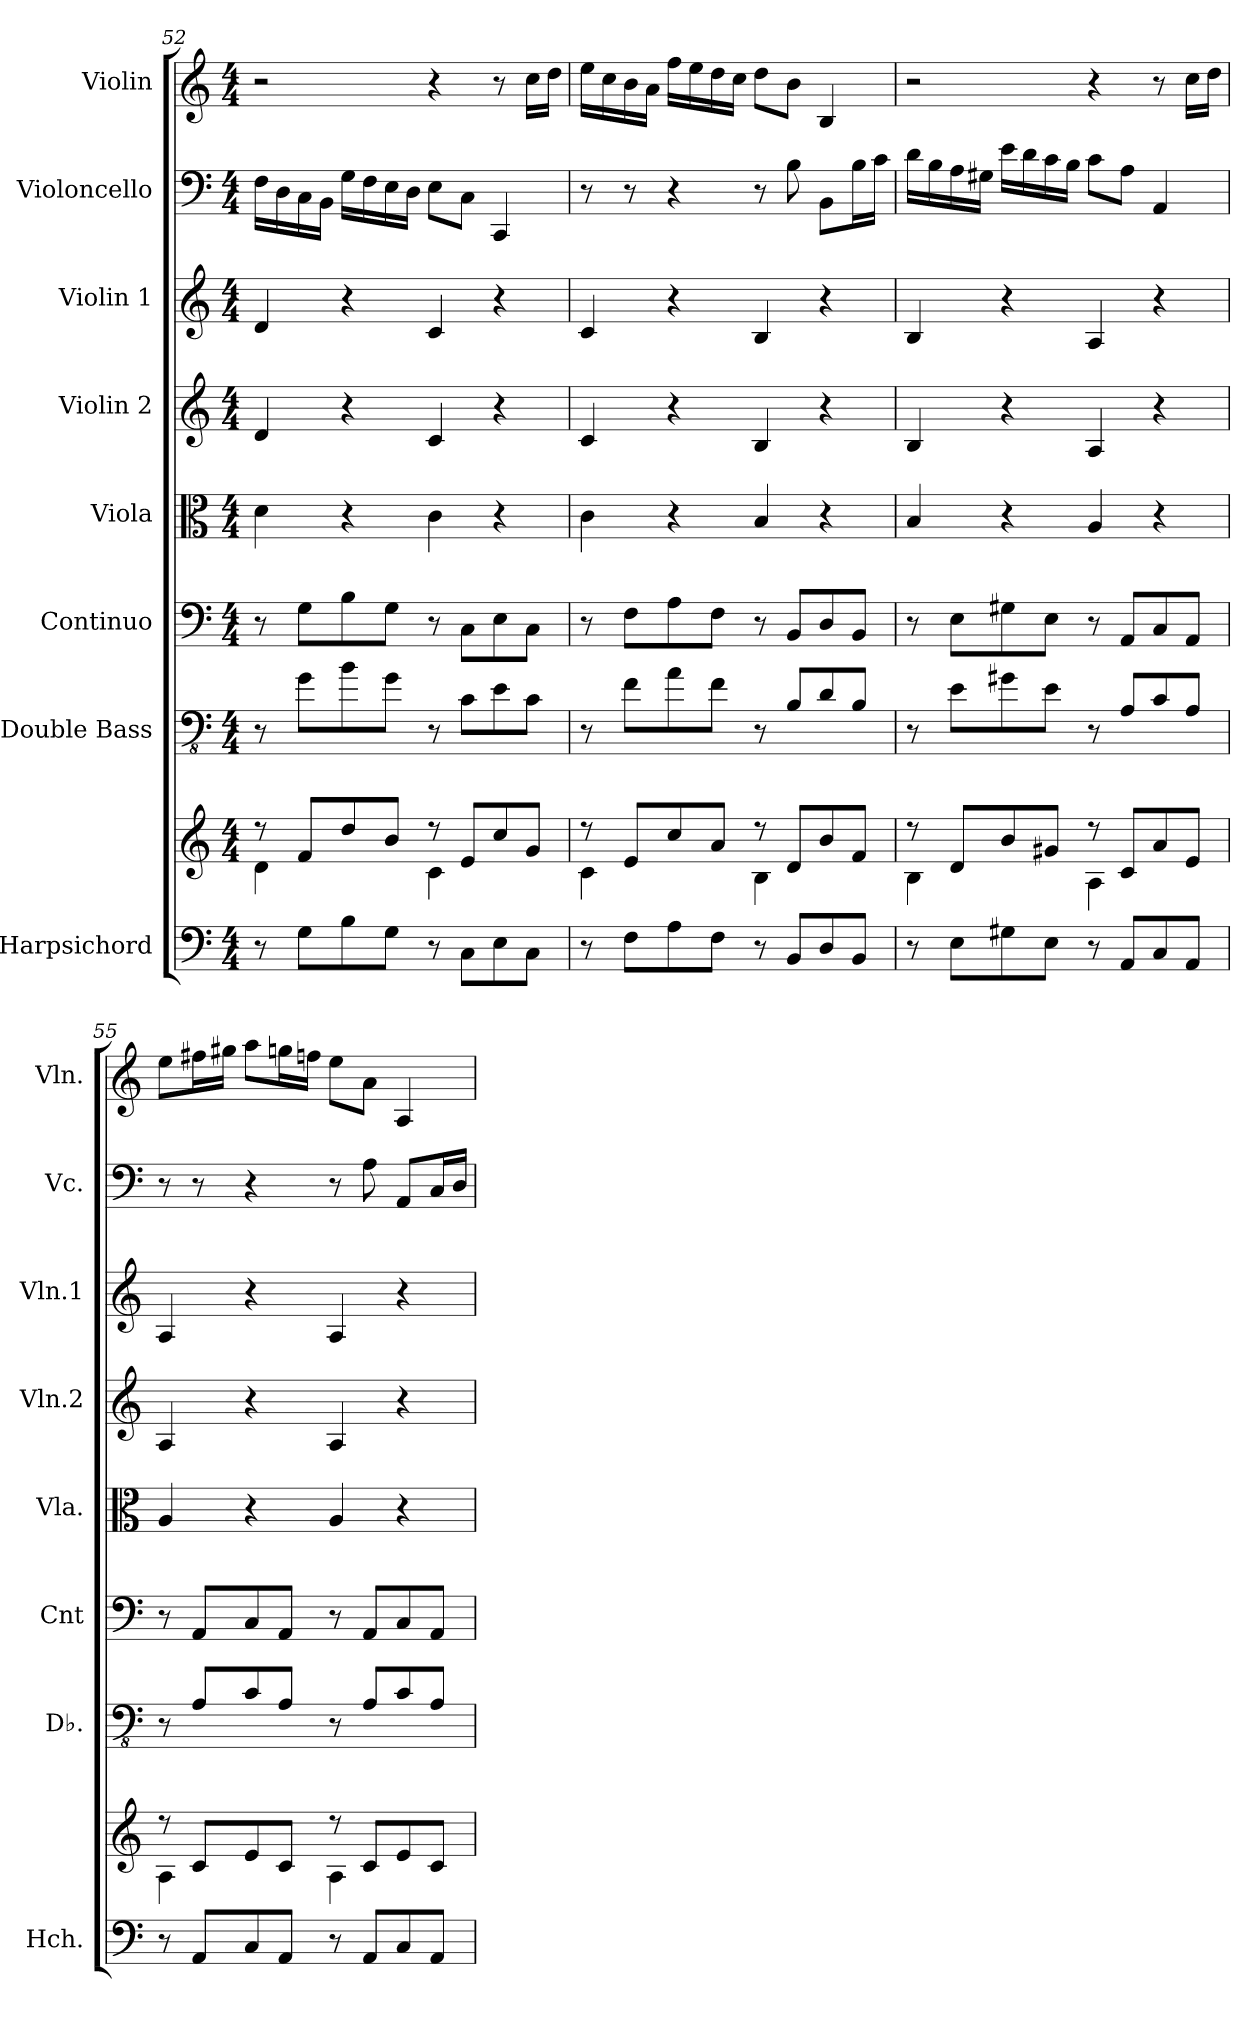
**kern	**kern	**kern	**kern	**kern	**kern	**kern	**kern	**kern
*part8	*part8	*part7	*part6	*part5	*part4	*part3	*part2	*part1
*staff9	*staff8	*staff7	*staff6	*staff5	*staff4	*staff3	*staff2	*staff1
*I"Harpsichord	*	*I"Double Bass	*I"Continuo	*I"Viola	*I"Violin 2	*I"Violin 1	*I"Violoncello	*I"Violin
*I'Hch.	*	*I'Db.	*I'Cnt	*I'Vla.	*I'Vln.2	*I'Vln.1	*I'Vc.	*I'Vln.
*clefF4	*clefG2	*clefFv4	*clefF4	*clefC3	*clefG2	*clefG2	*clefF4	*clefG2
*	*	*ITrd7c12	*	*	*	*	*	*
*k[]	*k[]	*k[]	*k[]	*k[]	*k[]	*k[]	*k[]	*k[]
*M4/4	*M4/4	*M4/4	*M4/4	*M4/4	*M4/4	*M4/4	*M4/4	*M4/4
=52	=52	=52	=52	=52	=52	=52	=52	=52
*	*^	*	*	*	*	*	*	*
8r	8r	4d\	8r	8r	4d\	4d/	4d/	16F\LL	2r
.	.	.	.	.	.	.	.	16D\	.
8G\L	8f/L	.	8GG\L	8G\L	.	.	.	16C\	.
.	.	.	.	.	.	.	.	16BB\JJ	.
8B\	8dd/	4ryy	8BB\	8B\	4r	4r	4r	16G\LL	.
.	.	.	.	.	.	.	.	16F\	.
8G\J	8b/J	.	8GG\J	8G\J	.	.	.	16E\	.
.	.	.	.	.	.	.	.	16D\JJ	.
8r	8r	4c\	8r	8r	4c\	4c/	4c/	8E\L	4r
8C\L	8e/L	.	8CC\L	8C\L	.	.	.	8C\J	.
8E\	8cc/	4ryy	8EE\	8E\	4r	4r	4r	4CC/	8r
8C\J	8g/J	.	8CC\J	8C\J	.	.	.	.	16cc\LL
.	.	.	.	.	.	.	.	.	16dd\JJ
!!LO:PB:g=z
=53	=53	=53	=53	=53	=53	=53	=53	=53	=53
8r	8r	4c\	8r	8r	4c\	4c/	4c/	8r	16ee\LL
.	.	.	.	.	.	.	.	.	16cc\
8F\L	8e/L	.	8FF\L	8F\L	.	.	.	8r	16b\
.	.	.	.	.	.	.	.	.	16a\JJ
8A\	8cc/	4ryy	8AA\	8A\	4r	4r	4r	4r	16ff\LL
.	.	.	.	.	.	.	.	.	16ee\
8F\J	8a/J	.	8FF\J	8F\J	.	.	.	.	16dd\
.	.	.	.	.	.	.	.	.	16cc\JJ
8r	8r	4B\	8r	8r	4B/	4B/	4B/	8r	8dd\L
8BB/L	8d/L	.	8BBB/L	8BB/L	.	.	.	8B\	8b\J
8D/	8b/	4ryy	8DD/	8D/	4r	4r	4r	8BB\L	4B/
8BB/J	8f/J	.	8BBB/J	8BB/J	.	.	.	16B\L	.
.	.	.	.	.	.	.	.	16c\JJ	.
=54	=54	=54	=54	=54	=54	=54	=54	=54	=54
8r	8r	4B\	8r	8r	4B/	4B/	4B/	16d\LL	2r
.	.	.	.	.	.	.	.	16B\	.
8E\L	8d/L	.	8EE\L	8E\L	.	.	.	16A\	.
.	.	.	.	.	.	.	.	16G#X\JJ	.
8G#X\	8b/	4ryy	8GG#X\	8G#X\	4r	4r	4r	16e\LL	.
.	.	.	.	.	.	.	.	16d\	.
8E\J	8g#X/J	.	8EE\J	8E\J	.	.	.	16c\	.
.	.	.	.	.	.	.	.	16B\JJ	.
8r	8r	4A\	8r	8r	4A/	4A/	4A/	8c\L	4r
8AA/L	8c/L	.	8AAA/L	8AA/L	.	.	.	8A\J	.
8C/	8a/	4ryy	8CC/	8C/	4r	4r	4r	4AA/	8r
8AA/J	8e/J	.	8AAA/J	8AA/J	.	.	.	.	16cc\LL
.	.	.	.	.	.	.	.	.	16dd\JJ
=55	=55	=55	=55	=55	=55	=55	=55	=55	=55
8r	8r	4A\	8r	8r	4A/	4A/	4A/	8r	8ee\L
8AA/L	8c/L	.	8AAA/L	8AA/L	.	.	.	8r	16ff#X\L
.	.	.	.	.	.	.	.	.	16gg#X\JJ
8C/	8e/	4ryy	8CC/	8C/	4r	4r	4r	4r	8aa\L
8AA/J	8c/J	.	8AAA/J	8AA/J	.	.	.	.	16ggn\L
.	.	.	.	.	.	.	.	.	16ffn\JJ
8r	8r	4A\	8r	8r	4A/	4A/	4A/	8r	8ee\L
8AA/L	8c/L	.	8AAA/L	8AA/L	.	.	.	8A\	8a\J
8C/	8e/	4ryy	8CC/	8C/	4r	4r	4r	8AA/L	4A/
8AA/J	8c/J	.	8AAA/J	8AA/J	.	.	.	16C/L	.
.	.	.	.	.	.	.	.	16D/JJ	.
*	*v	*v	*	*	*	*	*	*	*
=	=	=	=	=	=	=	=	=
*-	*-	*-	*-	*-	*-	*-	*-	*-
